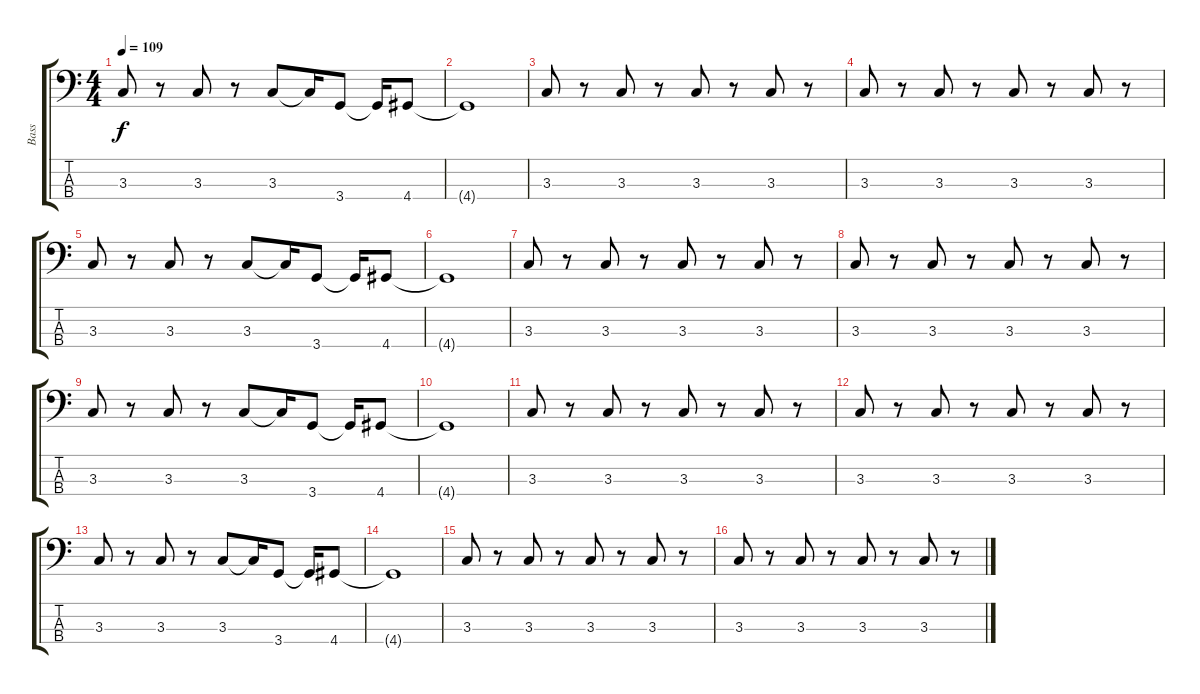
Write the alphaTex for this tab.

\track ("Bass" "Bass") {instrument electricbasspick}
\staff {score tabs}
\tuning (G2 D2 A1 E1) {hide}
\ts (4 4)
\tempo 109
\clef f4
\ks c
3.3.8{dy f} r.8 3.3.8 r.8 3.3.8 3.3{t}.16 3.4.8 3.4{t}.16 4.4.8 |
4.4{t}.1 |
3.3.8 r.8 3.3.8 r.8 3.3.8 r.8 3.3.8 r.8 |
3.3.8 r.8 3.3.8 r.8 3.3.8 r.8 3.3.8 r.8 |
3.3.8 r.8 3.3.8 r.8 3.3.8 3.3{t}.16 3.4.8 3.4{t}.16 4.4.8 |
4.4{t}.1 |
3.3.8 r.8 3.3.8 r.8 3.3.8 r.8 3.3.8 r.8 |
3.3.8 r.8 3.3.8 r.8 3.3.8 r.8 3.3.8 r.8 |
3.3.8 r.8 3.3.8 r.8 3.3.8 3.3{t}.16 3.4.8 3.4{t}.16 4.4.8 |
4.4{t}.1 |
3.3.8 r.8 3.3.8 r.8 3.3.8 r.8 3.3.8 r.8 |
3.3.8 r.8 3.3.8 r.8 3.3.8 r.8 3.3.8 r.8 |
3.3.8 r.8 3.3.8 r.8 3.3.8 3.3{t}.16 3.4.8 3.4{t}.16 4.4.8 |
4.4{t}.1 |
3.3.8 r.8 3.3.8 r.8 3.3.8 r.8 3.3.8 r.8 |
3.3.8 r.8 3.3.8 r.8 3.3.8 r.8 3.3.8 r.8
